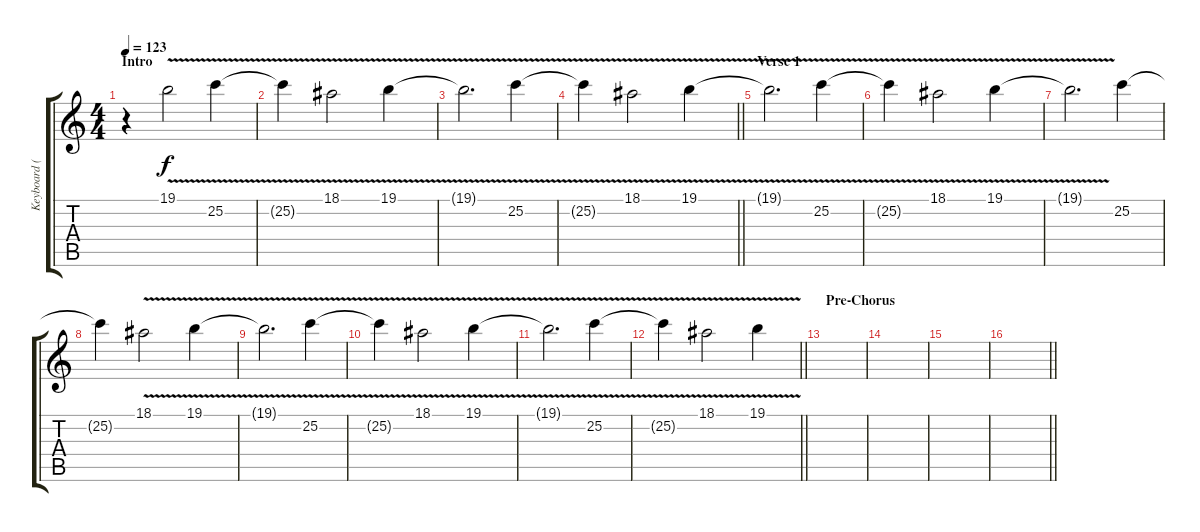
\track ("Keyboard (Whistle)" "Keyboard (") {instrument whistle}
\staff {score tabs}
\tuning (E4 B3 G3 D3 A2 E2) {hide}
\ts (4 4)
\section ("" "Intro")
\tempo 123
\clef g2
\ks c
r.4{dy f instrument whistle} 19.1{v}.2 25.2{v}.4 |
25.2{t}.4 18.1{v}.2 19.1{v}.4 |
19.1{t}.2{d} 25.2{v}.4 |
\barLineRight lightlight
25.2{t}.4 18.1{v}.2 19.1{v}.4 |
\section ("" "Verse 1")
19.1{t}.2{d} 25.2{v}.4 |
25.2{t}.4 18.1{v}.2 19.1{v}.4 |
19.1{t}.2{d} 25.2.4 |
25.2{t}.4 18.1{v}.2 19.1{v}.4 |
19.1{t}.2{d} 25.2{v}.4 |
25.2{t}.4 18.1{v}.2 19.1{v}.4 |
19.1{t}.2{d} 25.2{v}.4 |
\barLineRight lightlight
25.2{t}.4 18.1{v}.2 19.1{v}.4 |
\section ("" "Pre-Chorus")
|
|
|
\barLineRight lightlight
